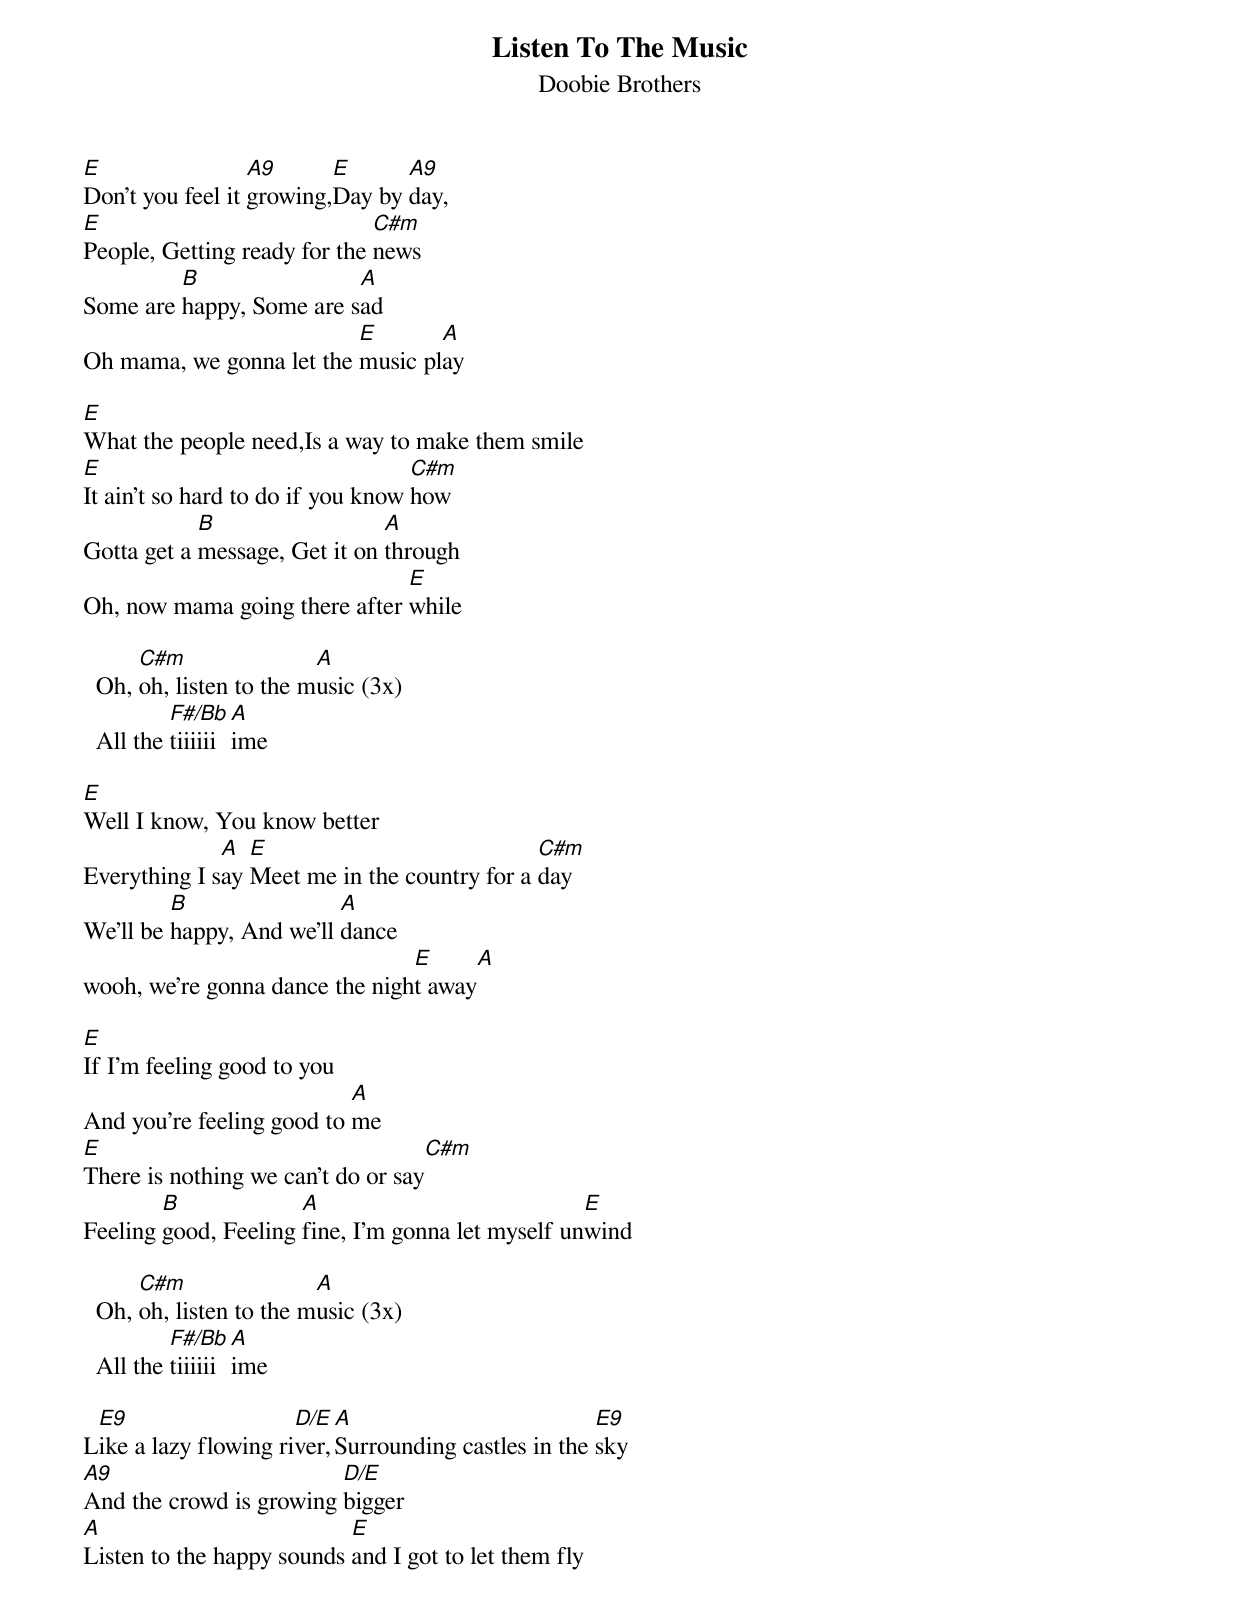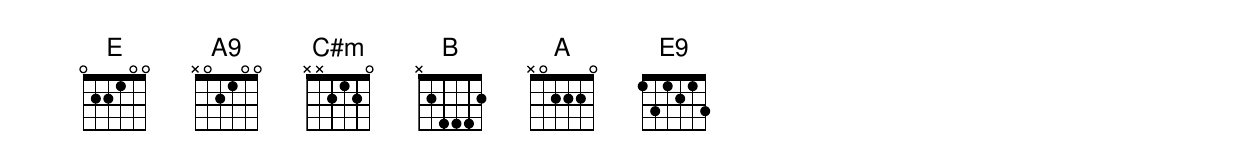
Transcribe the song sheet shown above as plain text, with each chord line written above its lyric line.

Listen To The Music
Doobie Brothers

E                 A9      E      A9
Don't you feel it growing,Day by day,
E                             C#m
People, Getting ready for the news
         B                A
Some are happy, Some are sad
                          E       A
Oh mama, we gonna let the music play

E
What the people need,Is a way to make them smile
E                                  C#m
It ain't so hard to do if you know how
            B                  A
Gotta get a message, Get it on through
                               E
Oh, now mama going there after while

      C#m                A
  Oh, oh, listen to the music (3x)
          F#/Bb  A
  All the tiiiiiiime

E
Well I know, You know better
              A  E                            C#m
Everything I say Meet me in the country for a day
         B                A
We'll be happy, And we'll dance
                                E     A
wooh, we're gonna dance the night away

E
If I'm feeling good to you
                           A
And you're feeling good to me
E                                  C#m
There is nothing we can't do or say
        B             A                            E
Feeling good, Feeling fine, I'm gonna let myself unwind

      C#m                A
  Oh, oh, listen to the music (3x)
          F#/Bb  A
  All the tiiiiiiime

 E9                   D/E A                          E9
Like a lazy flowing river,Surrounding castles in the sky
A9                       D/E
And the crowd is growing bigger
A                          E
Listen to the happy sounds and I got to let them fly
